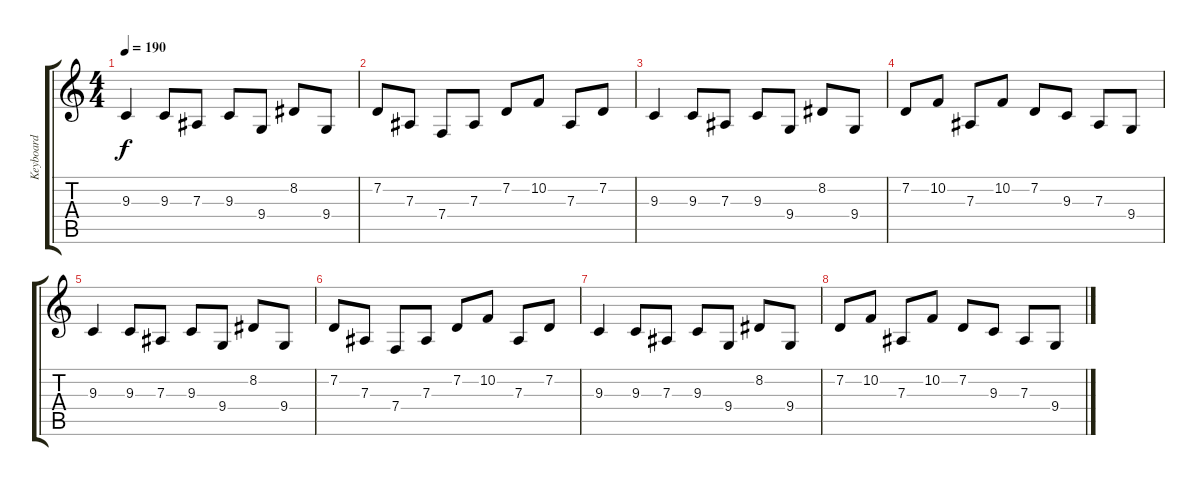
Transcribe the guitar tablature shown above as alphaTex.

\track ("Keyboard" "Keyboard") {instrument lead2sawtooth}
\staff {score tabs}
\tuning (C4 G3 Eb3 Bb2 F2 C2) {hide}
\ts (4 4)
\tempo 190
\clef g2
\ks c
9.3.4{dy f volume 10} 9.3.8 7.3.8 9.3.8 9.4.8 8.2.8 9.4.8 |
7.2.8 7.3.8 7.4.8 7.3.8 7.2.8 10.2.8 7.3.8 7.2.8 |
9.3.4 9.3.8 7.3.8 9.3.8 9.4.8 8.2.8 9.4.8 |
7.2.8 10.2.8 7.3.8 10.2.8 7.2.8 9.3.8 7.3.8 9.4.8 |
9.3.4 9.3.8 7.3.8 9.3.8 9.4.8 8.2.8 9.4.8 |
7.2.8 7.3.8 7.4.8 7.3.8 7.2.8 10.2.8 7.3.8 7.2.8 |
9.3.4 9.3.8 7.3.8 9.3.8 9.4.8 8.2.8 9.4.8 |
7.2.8 10.2.8 7.3.8 10.2.8 7.2.8 9.3.8 7.3.8 9.4.8
